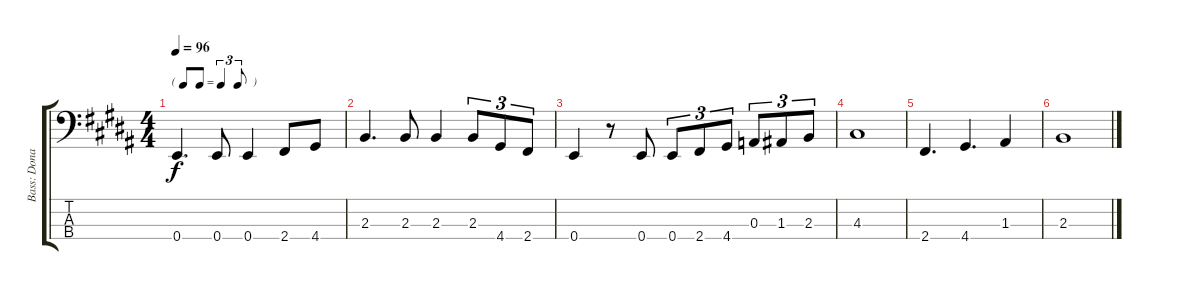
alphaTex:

\track ("Bass: Donald" "Bass: Dona") {instrument electricbassfinger}
\staff {score tabs}
\tuning (G2 D2 A1 E1) {hide}
\ts (4 4)
\tf triplet8th
\tempo 96
\clef f4
\ks b
0.4.4{d dy f} 0.4.8 0.4.4 2.4.8 4.4.8 |
2.3.4{d} 2.3.8 2.3.4 2.3.8{tu (3 2)} 4.4.8{tu (3 2)} 2.4.8{tu (3 2)} |
0.4.4 r.8 0.4.8 0.4.8{tu (3 2)} 2.4.8{tu (3 2)} 4.4.8{tu (3 2)} 0.3.8{tu (3 2)} 1.3.8{tu (3 2)} 2.3.8{tu (3 2)} |
4.3.1 |
2.4.4{d} 4.4.4{d} 1.3.4 |
2.3.1
